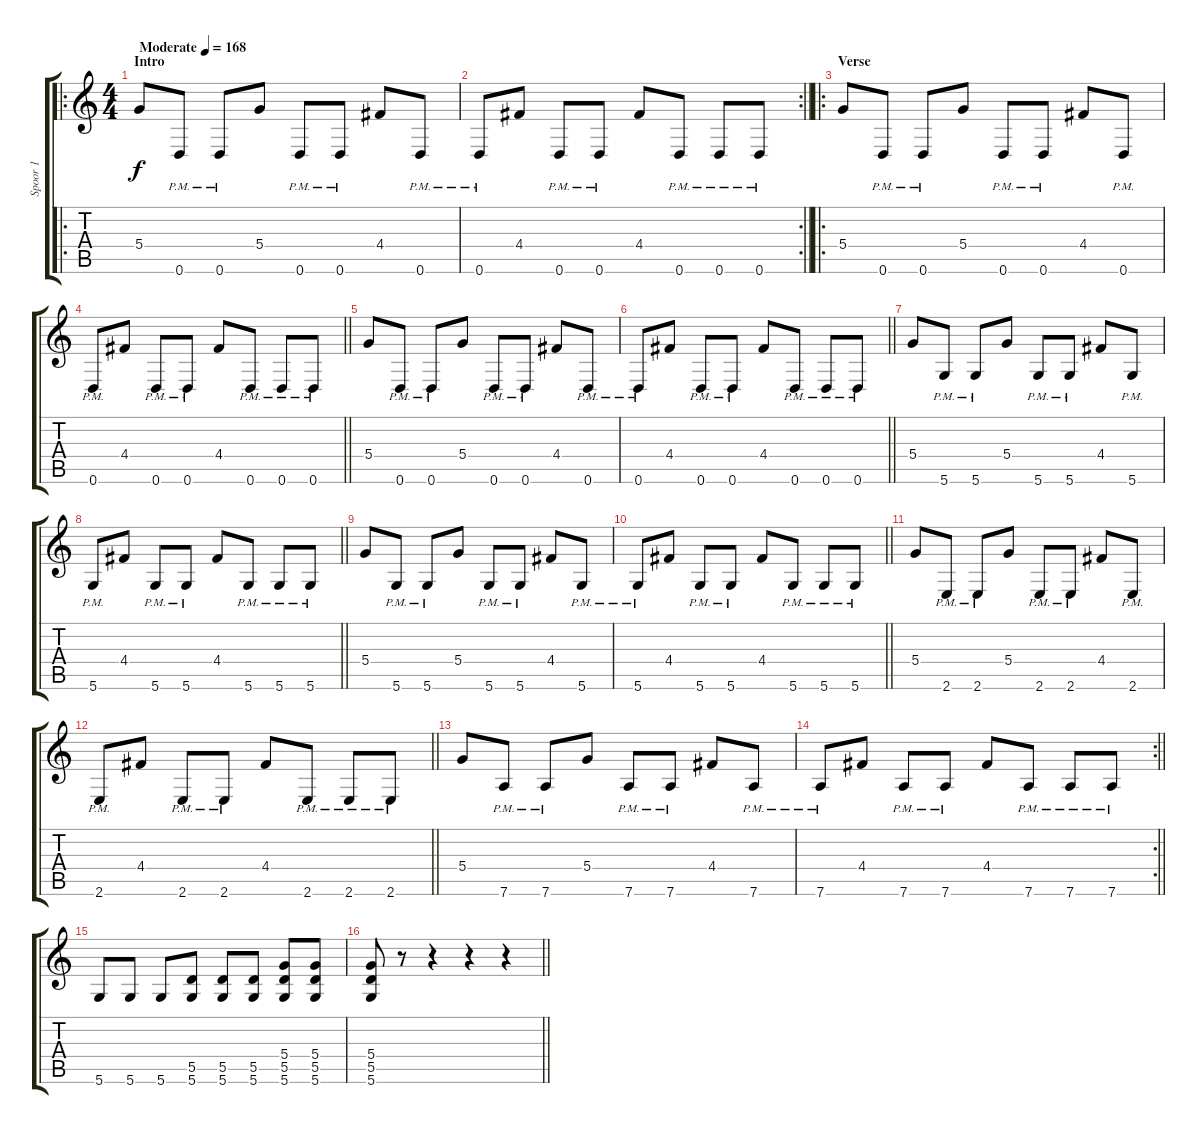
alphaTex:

\track ("Spoor 1" "Spoor 1") {instrument overdrivenguitar}
\staff {score tabs}
\tuning (E4 B3 G3 D3 A2 D2) {hide}
\ro
\ts (4 4)
\section ("" "Intro")
\tempo (168 "Moderate")
\clef g2
\ks c
5.4.8{dy f instrument overdrivenguitar} 0.6{pm}.8 0.6{pm}.8 5.4.8 0.6{pm}.8 0.6{pm}.8 4.4.8 0.6{pm}.8 |
\rc 2
\barLineRight lightlight
0.6{pm}.8 4.4.8 0.6{pm}.8 0.6{pm}.8 4.4.8 0.6{pm}.8 0.6{pm}.8 0.6{pm}.8 |
\ro
\section ("" "Verse")
5.4.8 0.6{pm}.8 0.6{pm}.8 5.4.8 0.6{pm}.8 0.6{pm}.8 4.4.8 0.6{pm}.8 |
\barLineRight lightlight
0.6{pm}.8 4.4.8 0.6{pm}.8 0.6{pm}.8 4.4.8 0.6{pm}.8 0.6{pm}.8 0.6{pm}.8 |
5.4.8 0.6{pm}.8 0.6{pm}.8 5.4.8 0.6{pm}.8 0.6{pm}.8 4.4.8 0.6{pm}.8 |
\barLineRight lightlight
0.6{pm}.8 4.4.8 0.6{pm}.8 0.6{pm}.8 4.4.8 0.6{pm}.8 0.6{pm}.8 0.6{pm}.8 |
5.4.8 5.6{pm}.8 5.6{pm}.8 5.4.8 5.6{pm}.8 5.6{pm}.8 4.4.8 5.6{pm}.8 |
\barLineRight lightlight
5.6{pm}.8 4.4.8 5.6{pm}.8 5.6{pm}.8 4.4.8 5.6{pm}.8 5.6{pm}.8 5.6{pm}.8 |
5.4.8 5.6{pm}.8 5.6{pm}.8 5.4.8 5.6{pm}.8 5.6{pm}.8 4.4.8 5.6{pm}.8 |
\barLineRight lightlight
5.6{pm}.8 4.4.8 5.6{pm}.8 5.6{pm}.8 4.4.8 5.6{pm}.8 5.6{pm}.8 5.6{pm}.8 |
5.4.8 2.6{pm}.8 2.6{pm}.8 5.4.8 2.6{pm}.8 2.6{pm}.8 4.4.8 2.6{pm}.8 |
\barLineRight lightlight
2.6{pm}.8 4.4.8 2.6{pm}.8 2.6{pm}.8 4.4.8 2.6{pm}.8 2.6{pm}.8 2.6{pm}.8 |
5.4.8 7.6{pm}.8 7.6{pm}.8 5.4.8 7.6{pm}.8 7.6{pm}.8 4.4.8 7.6{pm}.8 |
\rc 2
\barLineRight lightlight
7.6{pm}.8 4.4.8 7.6{pm}.8 7.6{pm}.8 4.4.8 7.6{pm}.8 7.6{pm}.8 7.6{pm}.8 |
5.6.8 5.6.8 5.6.8 (5.5 5.6).8 (5.5 5.6).8 (5.5 5.6).8 (5.4 5.5 5.6).8 (5.4 5.5 5.6).8 |
\barLineRight lightlight
(5.4 5.5 5.6).8 r.8 r.4 r.4 r.4
